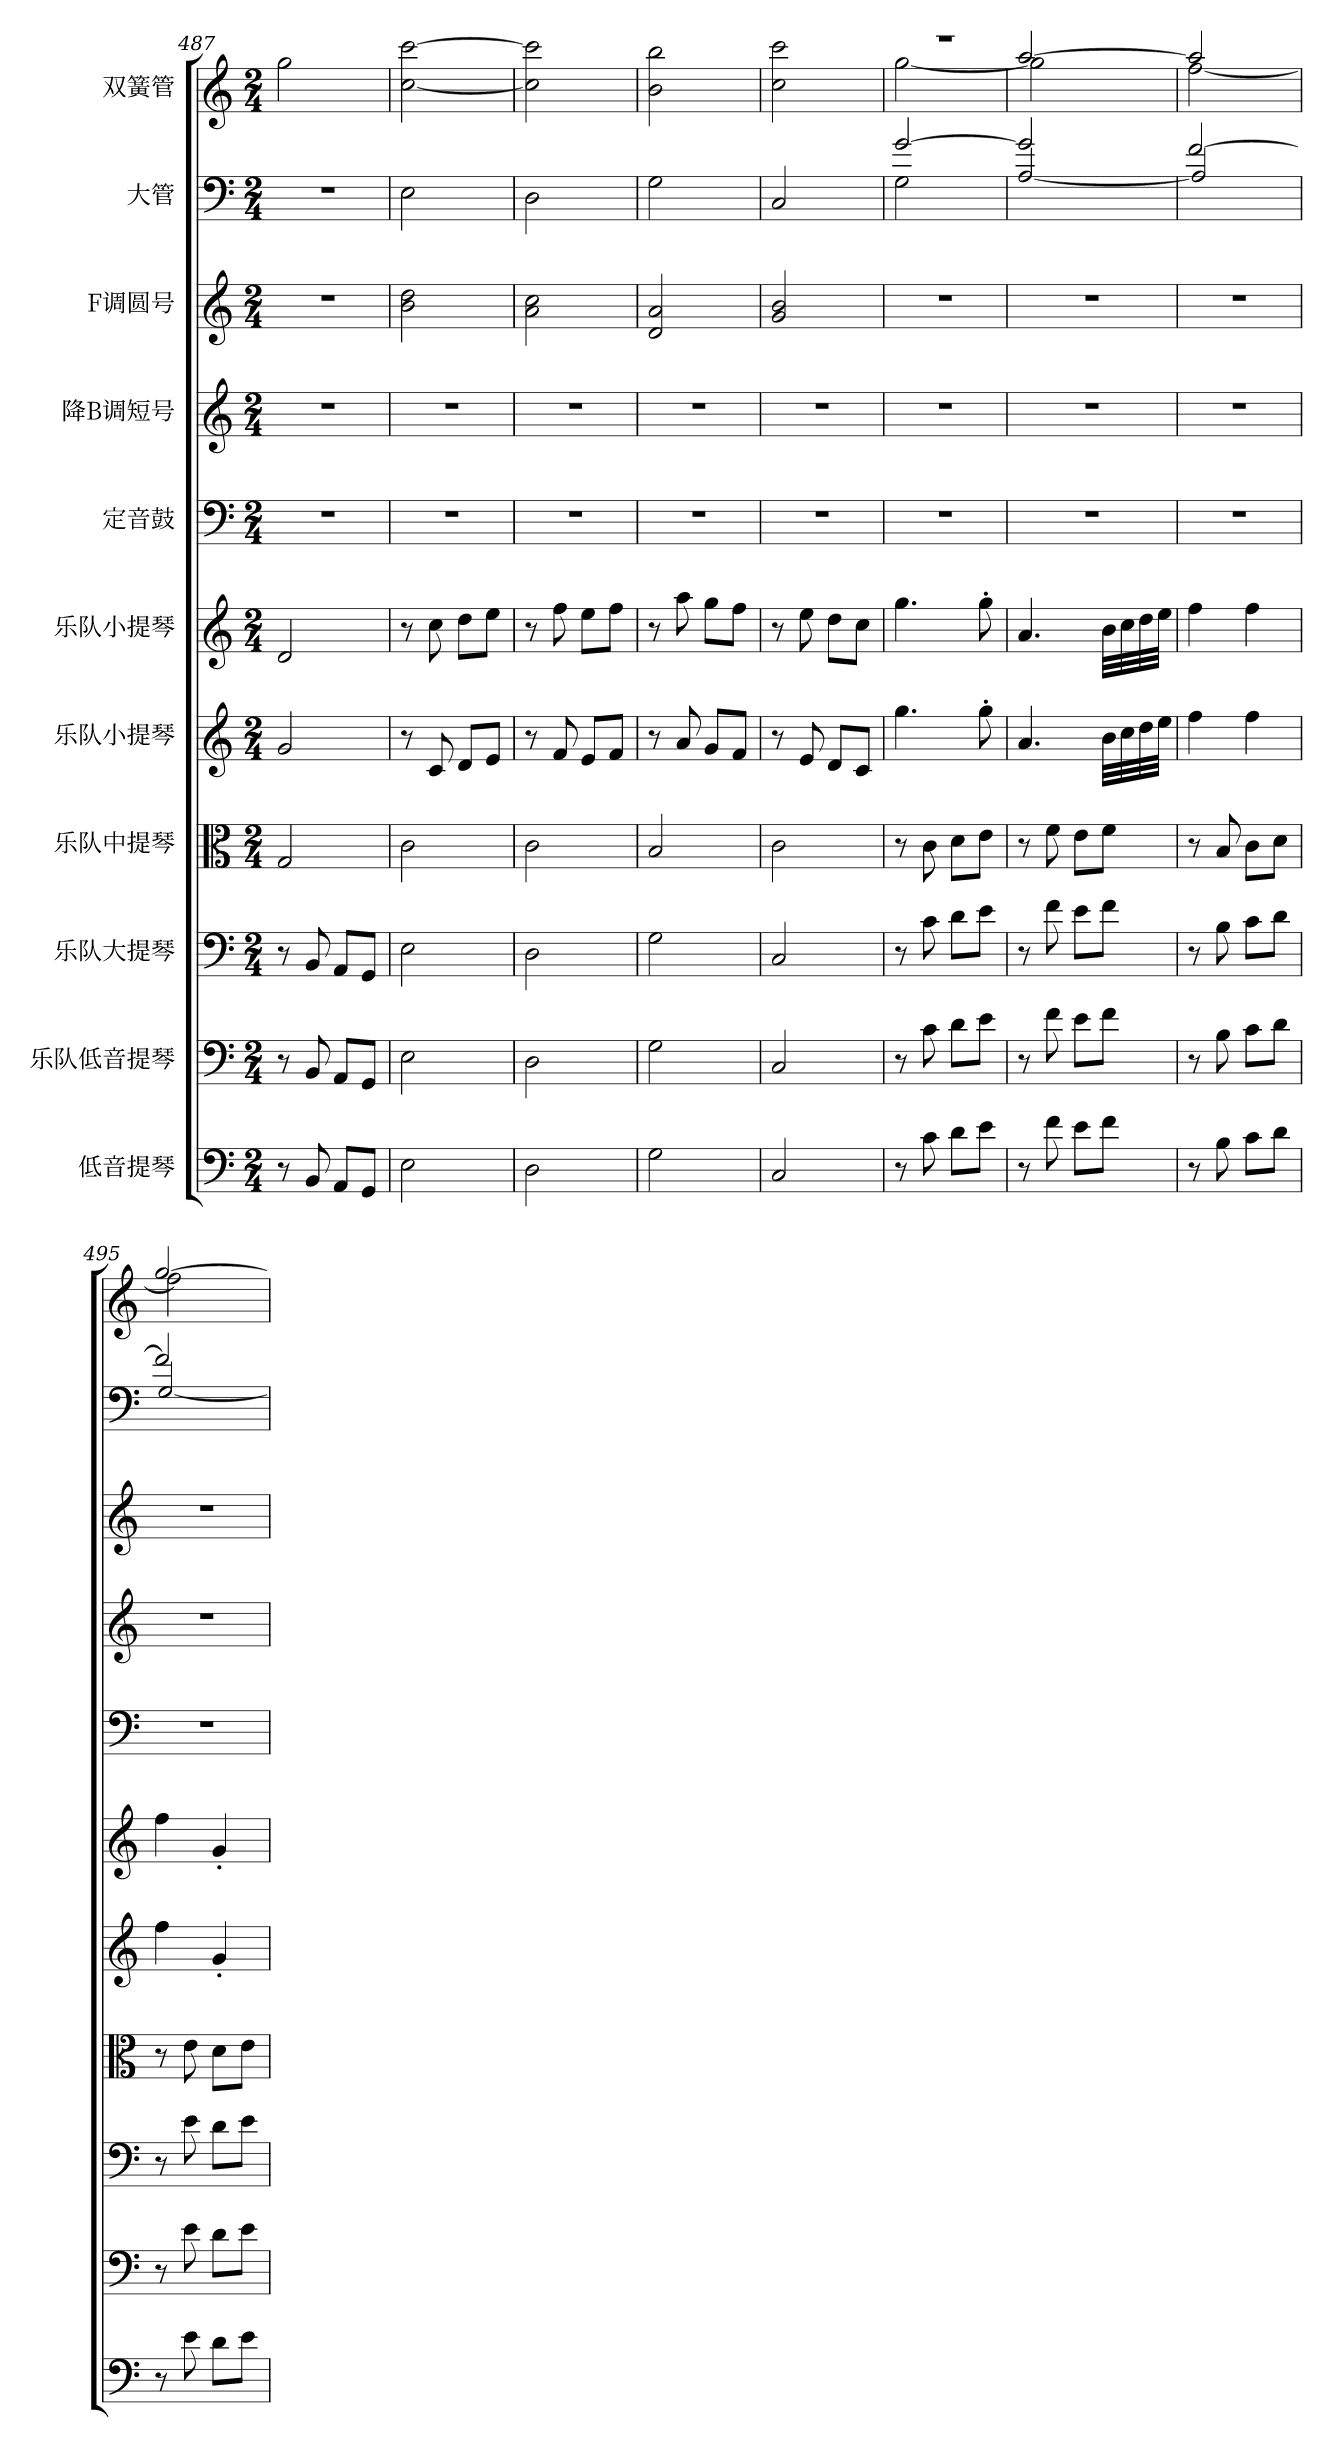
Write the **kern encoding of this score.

**kern	**kern	**kern	**kern	**kern	**kern	**kern	**kern	**kern	**kern	**kern
*part11	*part10	*part9	*part8	*part7	*part6	*part5	*part4	*part3	*part2	*part1
*staff11	*staff10	*staff9	*staff8	*staff7	*staff6	*staff5	*staff4	*staff3	*staff2	*staff1
*I"低音提琴	*I"乐队低音提琴	*I"乐队大提琴	*I"乐队中提琴	*I"乐队小提琴	*I"乐队小提琴	*I"定音鼓	*I"降B调短号	*I"F调圆号	*I"大管	*I"双簧管
*clefF4	*clefF4	*clefF4	*clefC3	*clefG2	*clefG2	*clefF4	*clefG2	*clefG2	*clefF4	*clefG2
*ITrd7c12	*ITrd7c12	*	*	*	*	*	*ITrd1c2	*ITrd4c7	*	*
*k[]	*k[]	*k[]	*k[]	*k[]	*k[]	*k[]	*k[b-e-]	*k[b-]	*k[]	*k[]
*M2/4	*M2/4	*M2/4	*M2/4	*M2/4	*M2/4	*M2/4	*M2/4	*M2/4	*M2/4	*M2/4
=487	=487	=487	=487	=487	=487	=487	=487	=487	=487	=487
8r	8r	8r	2G/	2g/	2d/	2r	2r	2r	2r	2gg\
8BBB/	8BBB/	8BB/	.	.	.	.	.	.	.	.
8AAA/L	8AAA/L	8AA/L	.	.	.	.	.	.	.	.
8GGG/J	8GGG/J	8GG/J	.	.	.	.	.	.	.	.
=488	=488	=488	=488	=488	=488	=488	=488	=488	=488	=488
2EE\	2EE\	2E\	2c\	8r	8r	2r	2r	2e\ 2g\	2E\	[2cc\ [2ccc\
.	.	.	.	8c/	8cc\	.	.	.	.	.
.	.	.	.	8d/L	8dd\L	.	.	.	.	.
.	.	.	.	8e/J	8ee\J	.	.	.	.	.
=489	=489	=489	=489	=489	=489	=489	=489	=489	=489	=489
2DD\	2DD\	2D\	2c\	8r	8r	2r	2r	2d\ 2f\	2D\	2cc\] 2ccc\]
.	.	.	.	8f/	8ff\	.	.	.	.	.
.	.	.	.	8e/L	8ee\L	.	.	.	.	.
.	.	.	.	8f/J	8ff\J	.	.	.	.	.
=490	=490	=490	=490	=490	=490	=490	=490	=490	=490	=490
2GG\	2GG\	2G\	2B/	8r	8r	2r	2r	2G/ 2d/	2G\	2b\ 2bb\
.	.	.	.	8a/	8aa\	.	.	.	.	.
.	.	.	.	8g/L	8gg\L	.	.	.	.	.
.	.	.	.	8f/J	8ff\J	.	.	.	.	.
=491	=491	=491	=491	=491	=491	=491	=491	=491	=491	=491
2CC/	2CC/	2C/	2c\	8r	8r	2r	2r	2c/ 2e/	2C/	2cc\ 2ccc\
.	.	.	.	8e/	8ee\	.	.	.	.	.
.	.	.	.	8d/L	8dd\L	.	.	.	.	.
.	.	.	.	8c/J	8cc\J	.	.	.	.	.
!!LO:PB:g=z
=492	=492	=492	=492	=492	=492	=492	=492	=492	=492	=492
*	*	*	*	*	*	*	*	*	*^	*^
8r	8r	8r	8r	4.gg\	4.gg\	2r	2r	2r	[2g/	2G\	2r	[2gg\
8C\	8C\	8c\	8c\	.	.	.	.	.	.	.	.	.
8D\L	8D\L	8d\L	8d\L	.	.	.	.	.	.	.	.	.
8E\J	8E\J	8e\J	8e\J	8gg'\	8gg'\	.	.	.	.	.	.	.
=493	=493	=493	=493	=493	=493	=493	=493	=493	=493	=493	=493	=493
8r	8r	8r	8r	4.a/	4.a/	2r	2r	2r	2g/]	[2A/	[2aa/	2gg\]
8F\	8F\	8f\	8f\	.	.	.	.	.	.	.	.	.
8E\L	8E\L	8e\L	8e\L	.	.	.	.	.	.	.	.	.
8F\J	8F\J	8f\J	8f\J	32b\LLL	32b\LLL	.	.	.	.	.	.	.
.	.	.	.	32cc\	32cc\	.	.	.	.	.	.	.
.	.	.	.	32dd\	32dd\	.	.	.	.	.	.	.
.	.	.	.	32ee\JJJ	32ee\JJJ	.	.	.	.	.	.	.
=494	=494	=494	=494	=494	=494	=494	=494	=494	=494	=494	=494	=494
8r	8r	8r	8r	4ff\	4ff\	2r	2r	2r	[2f/	2A/]	2aa/]	[2ff\
8BB\	8BB\	8B\	8B/	.	.	.	.	.	.	.	.	.
8C\L	8C\L	8c\L	8c\L	4ff\	4ff\	.	.	.	.	.	.	.
8D\J	8D\J	8d\J	8d\J	.	.	.	.	.	.	.	.	.
=495	=495	=495	=495	=495	=495	=495	=495	=495	=495	=495	=495	=495
8r	8r	8r	8r	4ff\	4ff\	2r	2r	2r	2f/]	[2G/	[2gg/	2ff\]
8E\	8E\	8e\	8e\	.	.	.	.	.	.	.	.	.
8D\L	8D\L	8d\L	8d\L	4g'/	4g'/	.	.	.	.	.	.	.
8E\J	8E\J	8e\J	8e\J	.	.	.	.	.	.	.	.	.
*	*	*	*	*	*	*	*	*	*v	*v	*	*
*	*	*	*	*	*	*	*	*	*	*v	*v
=	=	=	=	=	=	=	=	=	=	=
*-	*-	*-	*-	*-	*-	*-	*-	*-	*-	*-
